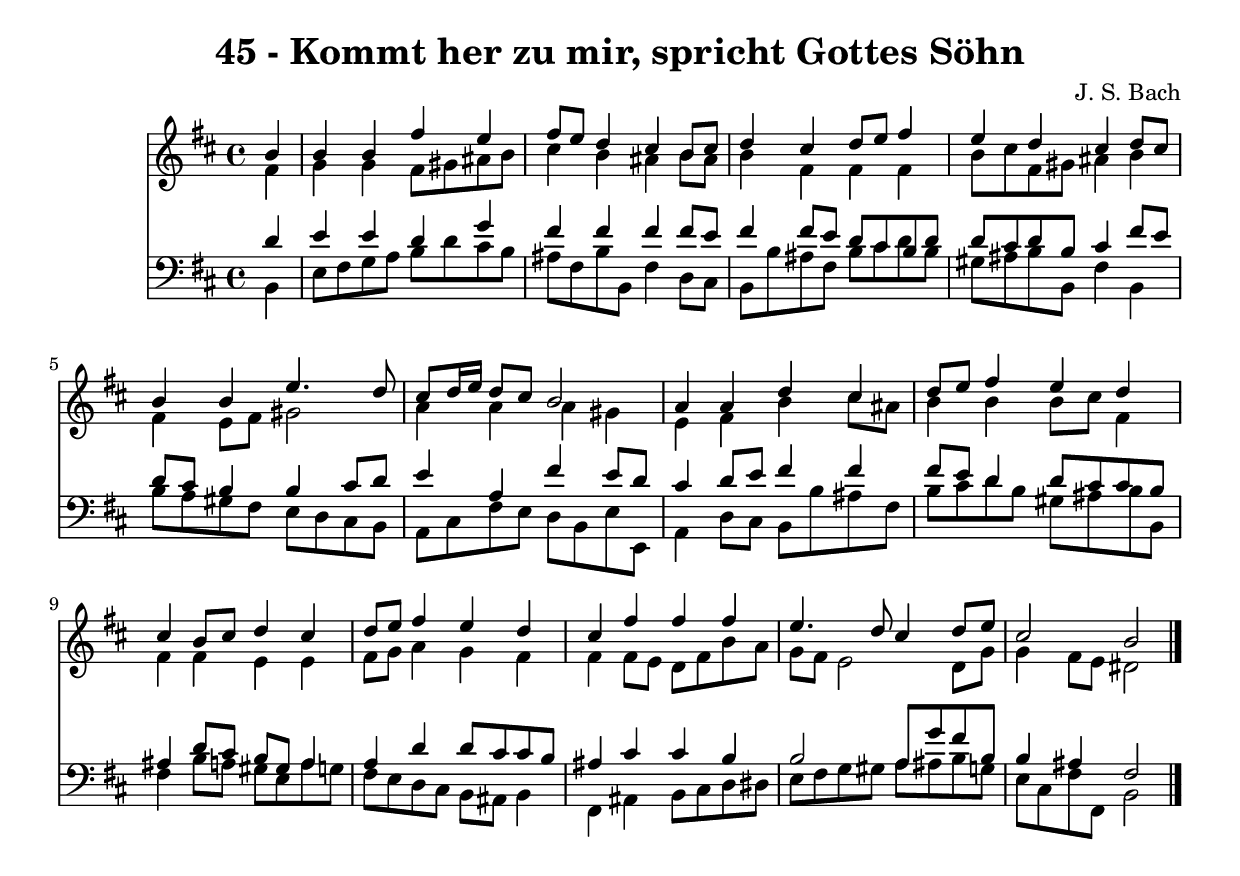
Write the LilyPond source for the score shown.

\version "2.10.33"

\header {
  title = "45 - Kommt her zu mir, spricht Gottes Söhn"
  composer = "J. S. Bach"
}


global = {
  \time 4/4
  \key b \minor
}


soprano = \relative c'' {
  \partial 4 b4 
    b4 b4 fis'4 e4 
  fis8 e8 d4 cis4 b8 cis8 
  d4 cis4 d8 e8 fis4 
  e4 d4 cis4 d8 cis8 
  b4 b4 e4. d8   %5
  cis8 d16 e16 d8 cis8 b2 
  a4 a4 d4 cis4 
  d8 e8 fis4 e4 d4 
  cis4 b8 cis8 d4 cis4 
  d8 e8 fis4 e4 d4   %10
  cis4 fis4 fis4 fis4 
  e4. d8 cis4 d8 e8 
  cis2 b2 
  
}

alto = \relative c' {
  \partial 4 fis4 
    g4 g4 fis8 gis8 ais8 b8 
  cis4 b4 ais4 b8 ais8 
  b4 fis4 fis4 fis4 
  b8 cis8 fis,8 gis8 ais4 b4 
  fis4 e8 fis8 gis2   %5
  a4 a4 a4 gis4 
  e4 fis4 b4 cis8 ais8 
  b4 b4 b8 cis8 fis,4 
  fis4 fis4 e4 e4 
  fis8 g8 a4 g4 fis4   %10
  fis4 fis8 e8 d8 fis8 b8 a8 
  g8 fis8 e2 d8 g8 
  g4 fis8 e8 dis2 
  
}

tenor = \relative c' {
  \partial 4 d4 
    e4 e4 d4 g4 
  fis4 fis4 fis4 fis8 e8 
  fis4 fis8 e8 d8 cis8 b8 d8 
  d8 cis8 d8 b8 cis4 fis8 e8 
  d8 cis8 b4 b4 cis8 d8   %5
  e4 a,4 fis'4 e8 d8 
  cis4 d8 e8 fis4 fis4 
  fis8 e8 d4 d8 cis8 cis8 b8 
  ais4 d8 cis8 b8 gis8 a4 
  a4 d4 d8 cis8 cis8 b8   %10
  ais4 cis4 cis4 b4 
  b2 a8 g'8 fis8 b,8 
  b4 ais4 fis2 
  
}

baixo = \relative c {
  \partial 4 b4 
    e8 fis8 g8 a8 b8 d8 cis8 b8 
  ais8 fis8 b8 b,8 fis'4 d8 cis8 
  b8 b'8 ais8 fis8 b8 cis8 d8 b8 
  gis8 ais8 b8 b,8 fis'4 b,4 
  b'8 a8 gis8 fis8 e8 d8 cis8 b8   %5
  a8 cis8 fis8 e8 d8 b8 e8 e,8 
  a4 d8 cis8 b8 b'8 ais8 fis8 
  b8 cis8 d8 b8 gis8 ais8 b8 b,8 
  fis'4 b8 a8 gis8 e8 a8 g8 
  fis8 e8 d8 cis8 b8 ais8 b4   %10
  fis4 ais4 b8 cis8 d8 dis8 
  e8 fis8 g8 gis8 a8 ais8 b8 g8 
  e8 cis8 fis8 fis,8 b2 
  
}

\score {
  <<
    \new Staff {
      <<
        \global
        \new Voice = "1" { \voiceOne \soprano }
        \new Voice = "2" { \voiceTwo \alto }
      >>
    }
    \new Staff {
      <<
        \global
        \clef "bass"
        \new Voice = "1" {\voiceOne \tenor }
        \new Voice = "2" { \voiceTwo \baixo \bar "|."}
      >>
    }
  >>
}